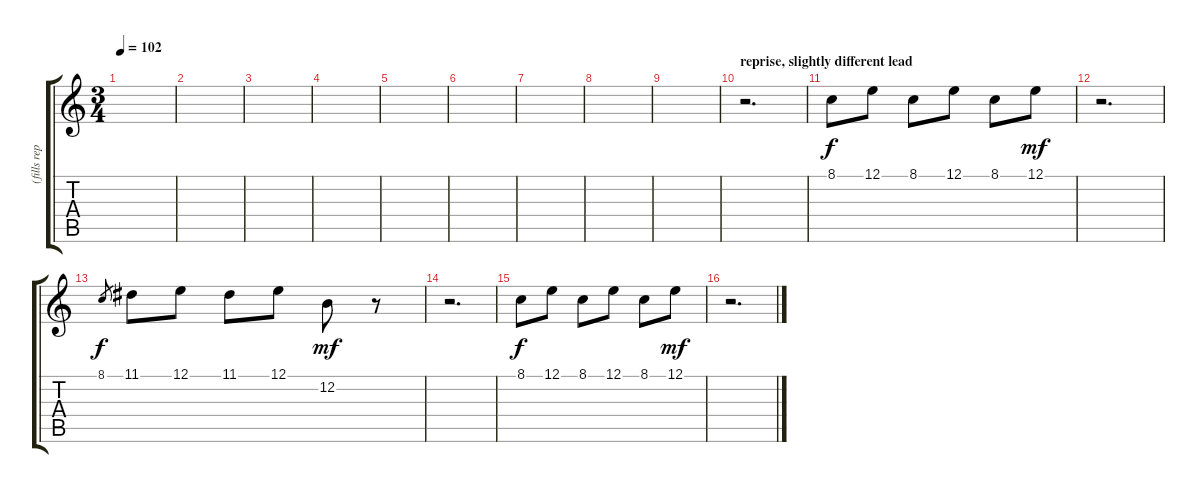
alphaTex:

\track ("(fills reprise)" "(fills rep") {instrument stringensemble2}
\staff {score tabs}
\tuning (E4 B3 G3 D3 A2 E2) {hide}
\ts (3 4)
\tempo 102
\clef g2
\ks c
|
|
|
|
|
|
|
|
|
\section ("" "reprise, slightly different lead")
r.2{d} |
8.1.8 12.1.8 8.1.8 12.1.8 8.1.8 12.1.8{dy mf} |
r.2{d} |
8.1.8{gr dy f} 11.1.8 12.1.8 11.1.8 12.1.8 12.2.8{dy mf} r.8 |
r.2{d} |
8.1.8{dy f} 12.1.8 8.1.8 12.1.8 8.1.8 12.1.8{dy mf} |
r.2{d}
